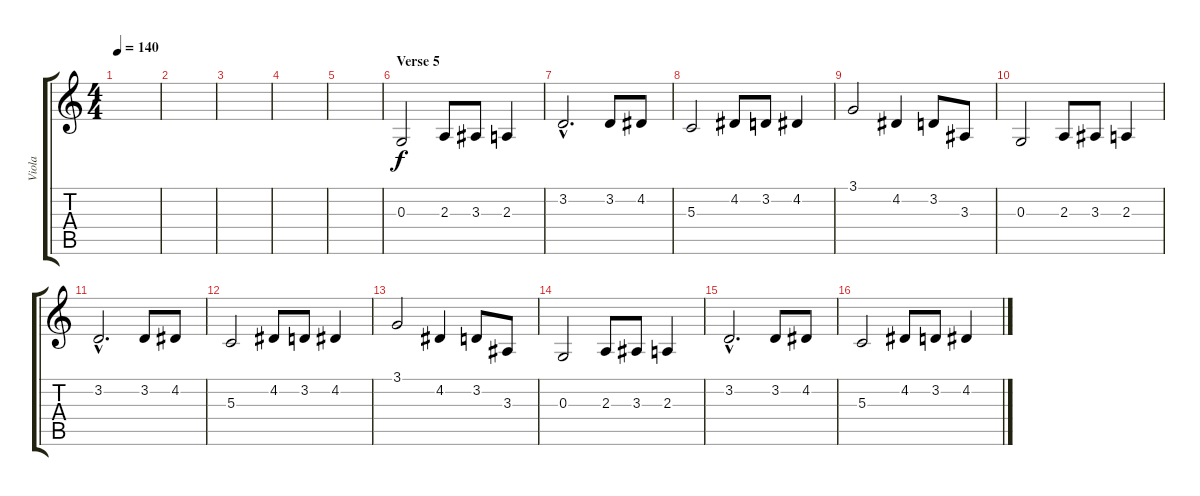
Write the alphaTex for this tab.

\track ("Viola" "Viola") {instrument viola}
\staff {score tabs}
\tuning (E4 B3 G3 D3 A2 E2) {hide}
\ts (4 4)
\tempo 140
\clef g2
\ks c
|
|
|
|
|
\section ("" "Verse 5")
0.3.2 2.3.8 3.3.8 2.3.4 |
3.2{hac}.2{d} 3.2.8 4.2.8 |
5.3.2 4.2.8 3.2.8 4.2.4 |
3.1.2 4.2.4 3.2.8 3.3.8 |
0.3.2 2.3.8 3.3.8 2.3.4 |
3.2{hac}.2{d} 3.2.8 4.2.8 |
5.3.2 4.2.8 3.2.8 4.2.4 |
3.1.2 4.2.4 3.2.8 3.3.8 |
0.3.2 2.3.8 3.3.8 2.3.4 |
3.2{hac}.2{d} 3.2.8 4.2.8 |
5.3.2 4.2.8 3.2.8 4.2.4
